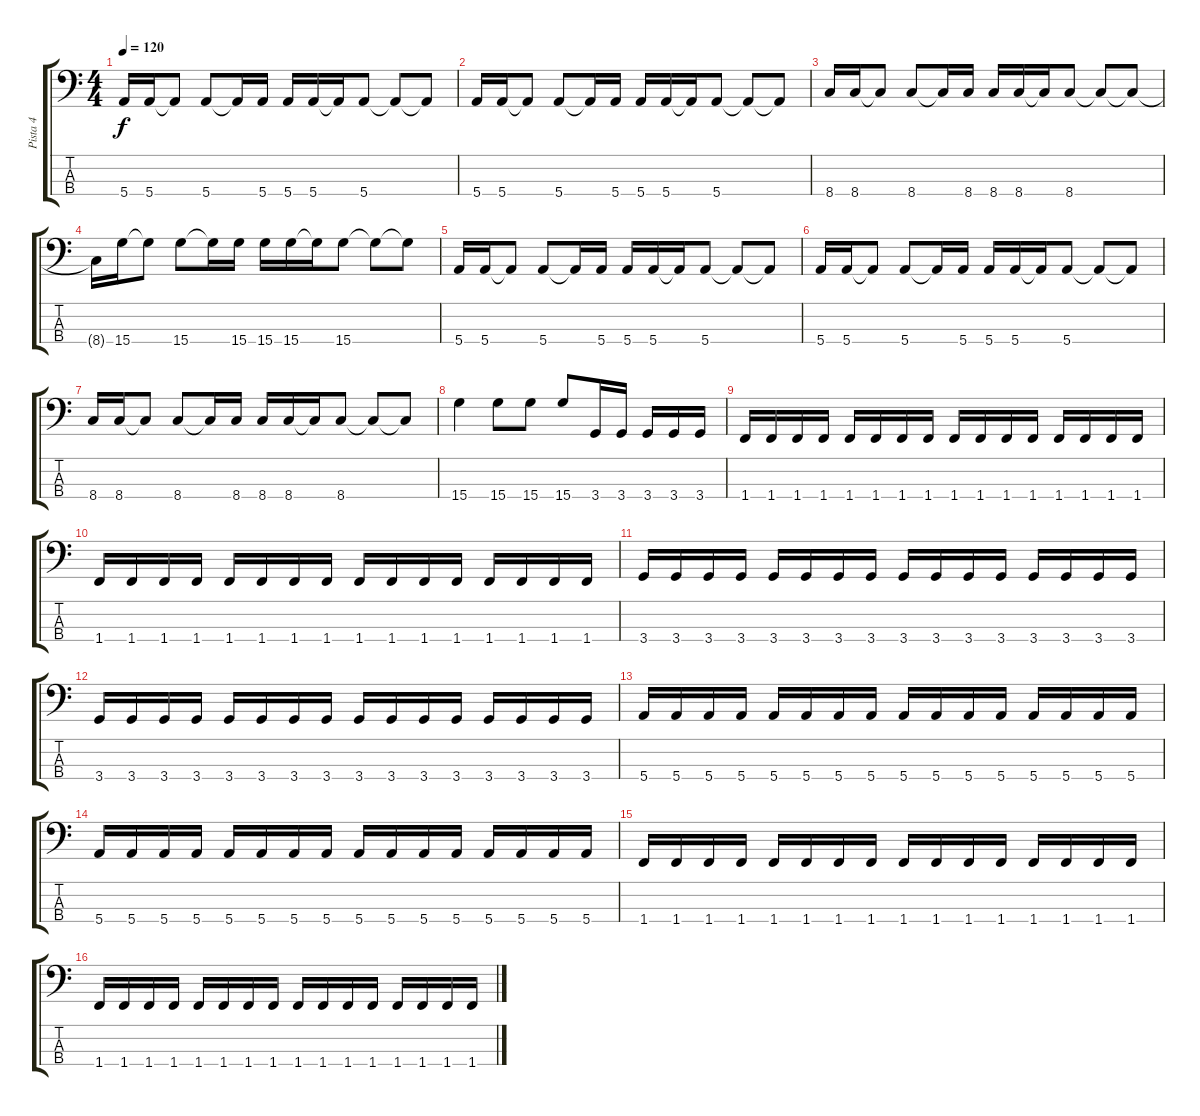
\track ("Pista 4" "Pista 4") {instrument electricbasspick}
\staff {score tabs}
\tuning (G2 D2 A1 E1) {hide}
\ts (4 4)
\tempo 120
\clef f4
\ks c
5.4.16{dy f} 5.4.16 5.4{t}.8 5.4.8 5.4{t}.16 5.4.16 5.4.16 5.4.16 5.4{t}.16 5.4.8 5.4{t}.8 5.4{t}.8 |
5.4.16 5.4.16 5.4{t}.8 5.4.8 5.4{t}.16 5.4.16 5.4.16 5.4.16 5.4{t}.16 5.4.8 5.4{t}.8 5.4{t}.8 |
8.4.16 8.4.16 8.4{t}.8 8.4.8 8.4{t}.16 8.4.16 8.4.16 8.4.16 8.4{t}.16 8.4.8 8.4{t}.8 8.4{t}.8 |
8.4{t}.16 15.4.16 15.4{t}.8 15.4.8 15.4{t}.16 15.4.16 15.4.16 15.4.16 15.4{t}.16 15.4.8 15.4{t}.8 15.4{t}.8 |
5.4.16 5.4.16 5.4{t}.8 5.4.8 5.4{t}.16 5.4.16 5.4.16 5.4.16 5.4{t}.16 5.4.8 5.4{t}.8 5.4{t}.8 |
5.4.16 5.4.16 5.4{t}.8 5.4.8 5.4{t}.16 5.4.16 5.4.16 5.4.16 5.4{t}.16 5.4.8 5.4{t}.8 5.4{t}.8 |
8.4.16 8.4.16 8.4{t}.8 8.4.8 8.4{t}.16 8.4.16 8.4.16 8.4.16 8.4{t}.16 8.4.8 8.4{t}.8 8.4{t}.8 |
15.4.4 15.4.8 15.4.8 15.4.8 3.4.16 3.4.16 3.4.16 3.4.16 3.4.16 |
1.4.16 1.4.16 1.4.16 1.4.16 1.4.16 1.4.16 1.4.16 1.4.16 1.4.16 1.4.16 1.4.16 1.4.16 1.4.16 1.4.16 1.4.16 1.4.16 |
1.4.16 1.4.16 1.4.16 1.4.16 1.4.16 1.4.16 1.4.16 1.4.16 1.4.16 1.4.16 1.4.16 1.4.16 1.4.16 1.4.16 1.4.16 1.4.16 |
3.4.16 3.4.16 3.4.16 3.4.16 3.4.16 3.4.16 3.4.16 3.4.16 3.4.16 3.4.16 3.4.16 3.4.16 3.4.16 3.4.16 3.4.16 3.4.16 |
3.4.16 3.4.16 3.4.16 3.4.16 3.4.16 3.4.16 3.4.16 3.4.16 3.4.16 3.4.16 3.4.16 3.4.16 3.4.16 3.4.16 3.4.16 3.4.16 |
5.4.16 5.4.16 5.4.16 5.4.16 5.4.16 5.4.16 5.4.16 5.4.16 5.4.16 5.4.16 5.4.16 5.4.16 5.4.16 5.4.16 5.4.16 5.4.16 |
5.4.16 5.4.16 5.4.16 5.4.16 5.4.16 5.4.16 5.4.16 5.4.16 5.4.16 5.4.16 5.4.16 5.4.16 5.4.16 5.4.16 5.4.16 5.4.16 |
1.4.16 1.4.16 1.4.16 1.4.16 1.4.16 1.4.16 1.4.16 1.4.16 1.4.16 1.4.16 1.4.16 1.4.16 1.4.16 1.4.16 1.4.16 1.4.16 |
1.4.16 1.4.16 1.4.16 1.4.16 1.4.16 1.4.16 1.4.16 1.4.16 1.4.16 1.4.16 1.4.16 1.4.16 1.4.16 1.4.16 1.4.16 1.4.16
